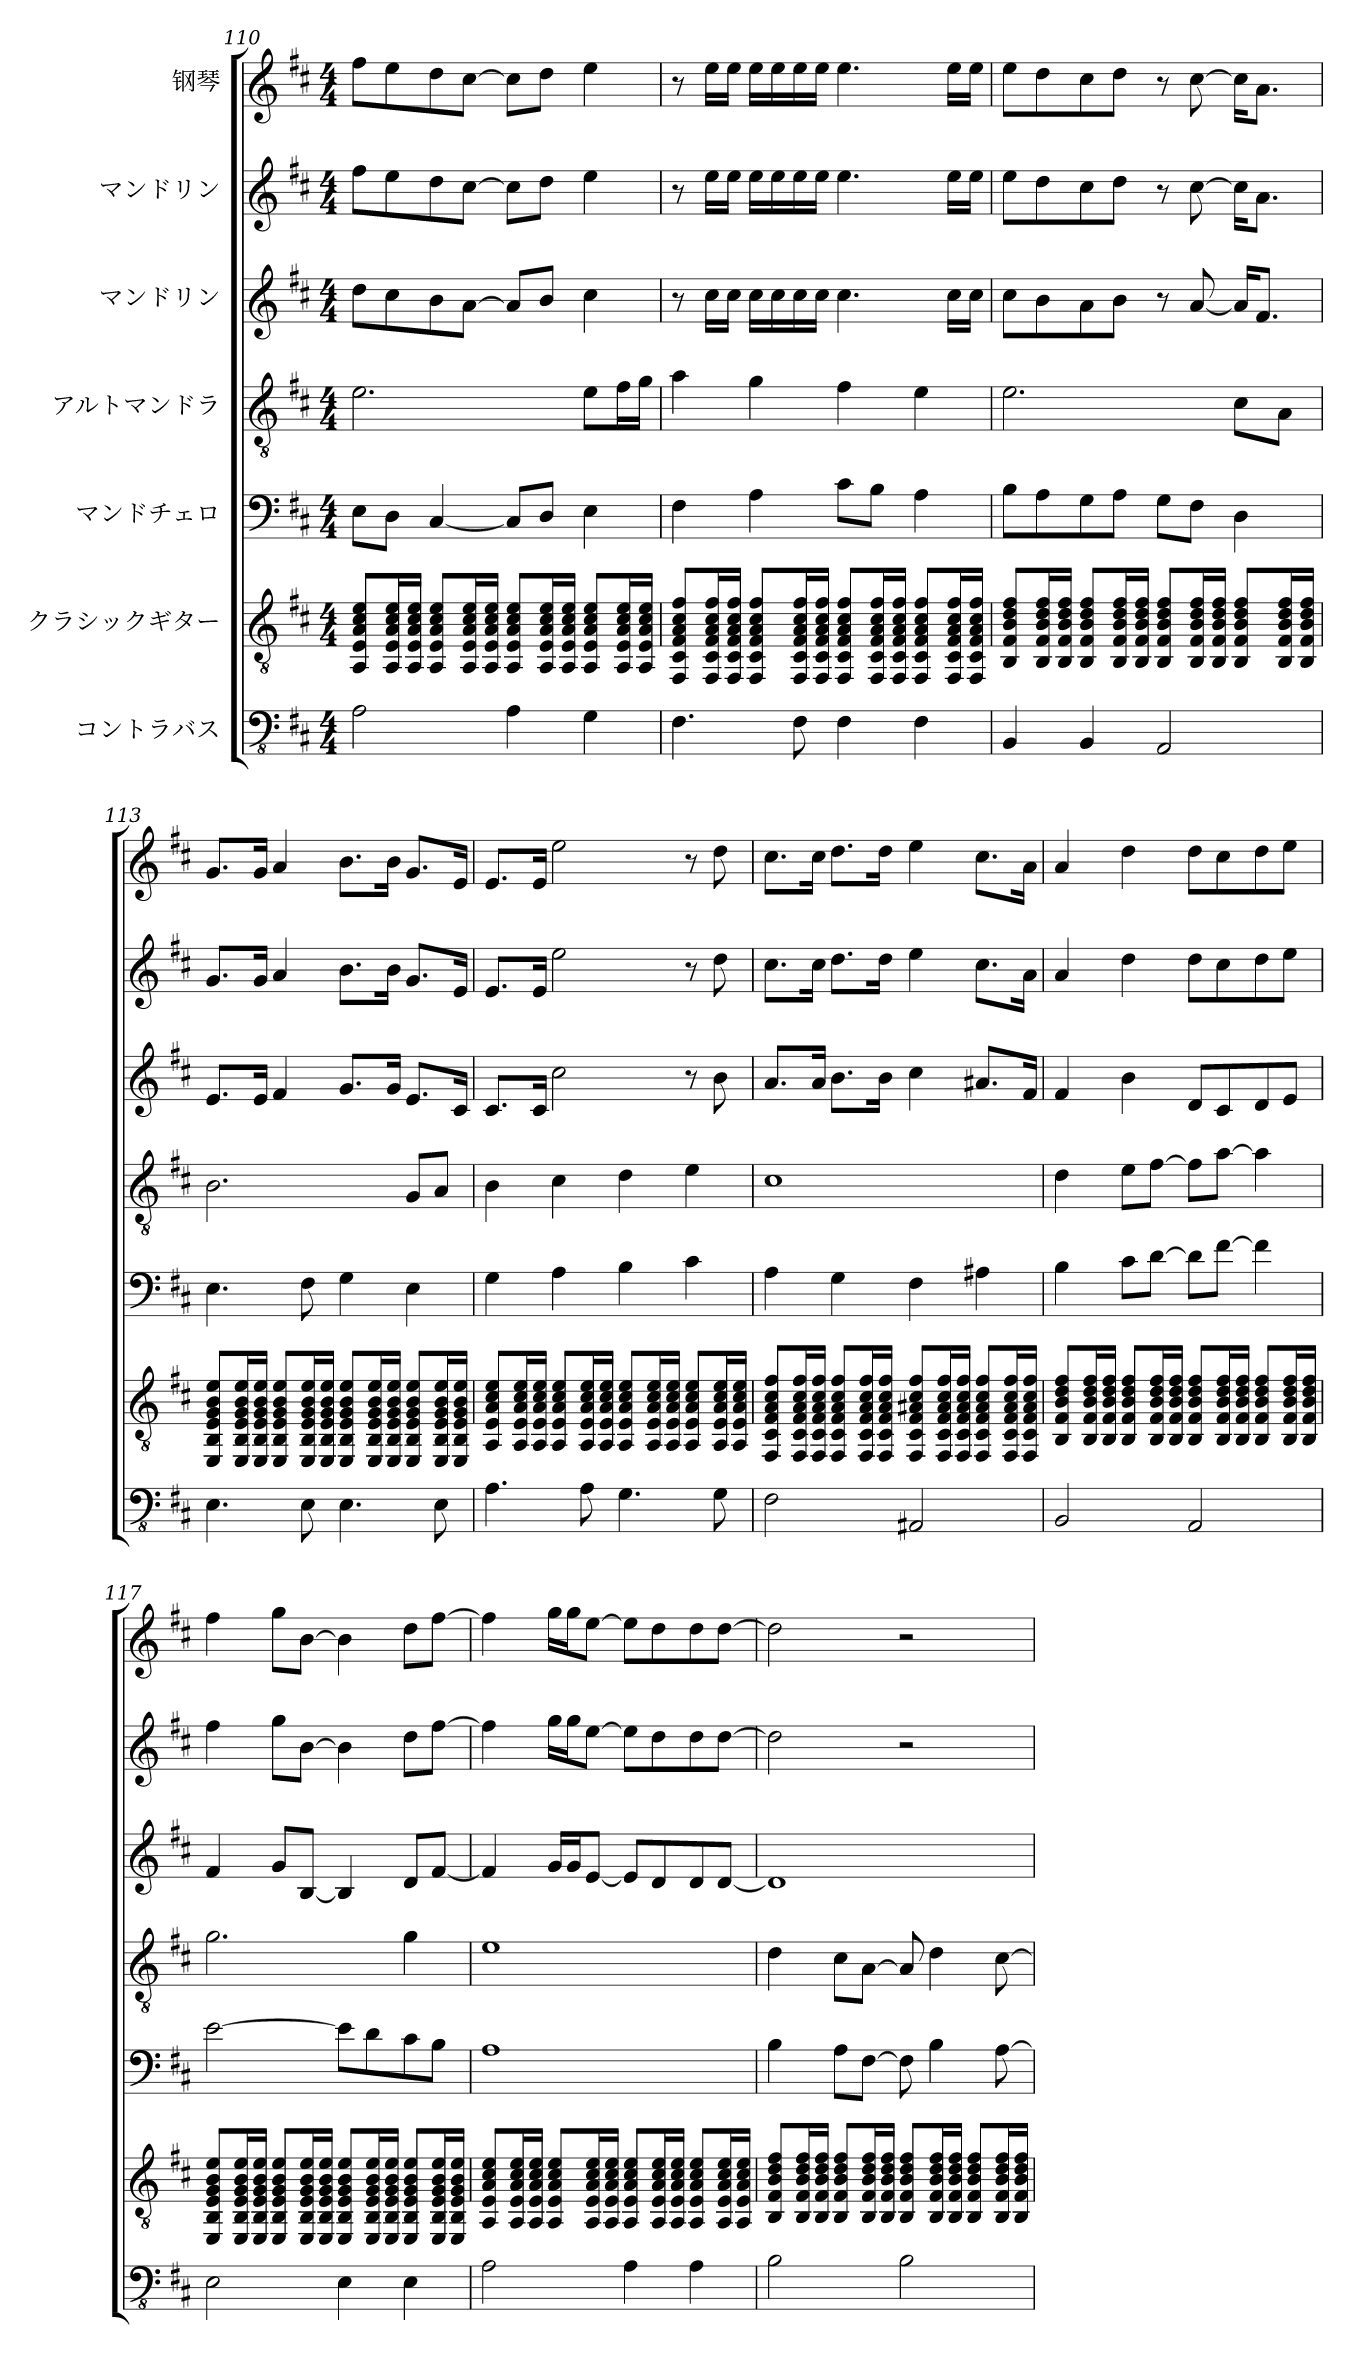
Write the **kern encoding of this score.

**kern	**kern	**kern	**kern	**kern	**kern	**kern
*part7	*part6	*part5	*part4	*part3	*part2	*part1
*staff7	*staff6	*staff5	*staff4	*staff3	*staff2	*staff1
*I"コントラバス	*I"クラシックギター	*I"マンドチェロ	*I"アルトマンドラ	*I"マンドリン	*I"マンドリン	*I"钢琴
*clefFv4	*clefGv2	*clefF4	*clefGv2	*clefG2	*clefG2	*clefG2
*k[f#c#]	*k[f#c#]	*k[f#c#]	*k[f#c#]	*k[f#c#]	*k[f#c#]	*k[f#c#]
*M4/4	*M4/4	*M4/4	*M4/4	*M4/4	*M4/4	*M4/4
=110	=110	=110	=110	=110	=110	=110
2AA	8AA 8E 8A 8c# 8eL	8EL	2.e	8ddL	8ff#L	8ff#L
.	16AA 16E 16A 16c# 16eL	8DJ	.	8cc#	8ee	8ee
.	16AA 16E 16A 16c# 16eJJ	.	.	.	.	.
.	8AA 8E 8A 8c# 8eL	[4C#	.	8b	8dd	8dd
.	16AA 16E 16A 16c# 16eL	.	.	[8aJ	[8cc#J	[8cc#J
.	16AA 16E 16A 16c# 16eJJ	.	.	.	.	.
4AA	8AA 8E 8A 8c# 8eL	8C#L]	.	8aL]	8cc#L]	8cc#L]
.	16AA 16E 16A 16c# 16eL	8DJ	.	8bJ	8ddJ	8ddJ
.	16AA 16E 16A 16c# 16eJJ	.	.	.	.	.
4GG	8AA 8E 8A 8c# 8eL	4E	8eL	4cc#	4ee	4ee
.	16AA 16E 16A 16c# 16eL	.	16f#L	.	.	.
.	16AA 16E 16A 16c# 16eJJ	.	16gJJ	.	.	.
=111	=111	=111	=111	=111	=111	=111
4.FF#	8FF# 8C# 8F# 8A 8c# 8f#L	4F#	4a	8r	8r	8r
.	16FF# 16C# 16F# 16A 16c# 16f#L	.	.	16cc#LL	16eeLL	16eeLL
.	16FF# 16C# 16F# 16A 16c# 16f#JJ	.	.	16cc#JJ	16eeJJ	16eeJJ
.	8FF# 8C# 8F# 8A 8c# 8f#L	4A	4g	16cc#LL	16eeLL	16eeLL
.	.	.	.	16cc#	16ee	16ee
8FF#	16FF# 16C# 16F# 16A 16c# 16f#L	.	.	16cc#	16ee	16ee
.	16FF# 16C# 16F# 16A 16c# 16f#JJ	.	.	16cc#JJ	16eeJJ	16eeJJ
4FF#	8FF# 8C# 8F# 8A 8c# 8f#L	8c#L	4f#	4.cc#	4.ee	4.ee
.	16FF# 16C# 16F# 16A 16c# 16f#L	8BJ	.	.	.	.
.	16FF# 16C# 16F# 16A 16c# 16f#JJ	.	.	.	.	.
4FF#	8FF# 8C# 8F# 8A 8c# 8f#L	4A	4e	.	.	.
.	16FF# 16C# 16F# 16A 16c# 16f#L	.	.	16cc#LL	16eeLL	16eeLL
.	16FF# 16C# 16F# 16A 16c# 16f#JJ	.	.	16cc#JJ	16eeJJ	16eeJJ
=112	=112	=112	=112	=112	=112	=112
4BBB	8BB 8F# 8B 8d 8f#L	8BL	2.e	8cc#L	8eeL	8eeL
.	16BB 16F# 16B 16d 16f#L	8A	.	8b	8dd	8dd
.	16BB 16F# 16B 16d 16f#JJ	.	.	.	.	.
4BBB	8BB 8F# 8B 8d 8f#L	8G	.	8a	8cc#	8cc#
.	16BB 16F# 16B 16d 16f#L	8AJ	.	8bJ	8ddJ	8ddJ
.	16BB 16F# 16B 16d 16f#JJ	.	.	.	.	.
2AAA	8BB 8F# 8B 8d 8f#L	8GL	.	8r	8r	8r
.	16BB 16F# 16B 16d 16f#L	8F#J	.	[8a	[8cc#	[8cc#
.	16BB 16F# 16B 16d 16f#JJ	.	.	.	.	.
.	8BB 8F# 8B 8d 8f#L	4D	8c#L	16aKL]	16cc#KL]	16cc#KL]
.	.	.	.	8.f#J	8.aJ	8.aJ
.	16BB 16F# 16B 16d 16f#L	.	8AJ	.	.	.
.	16BB 16F# 16B 16d 16f#JJ	.	.	.	.	.
=113	=113	=113	=113	=113	=113	=113
4.EE	8EE 8BB 8E 8G 8B 8eL	4.E	2.B	8.eL	8.gL	8.gL
.	16EE 16BB 16E 16G 16B 16eL	.	.	.	.	.
.	16EE 16BB 16E 16G 16B 16eJJ	.	.	16eJk	16gJk	16gJk
.	8EE 8BB 8E 8G 8B 8eL	.	.	4f#	4a	4a
8EE	16EE 16BB 16E 16G 16B 16eL	8F#	.	.	.	.
.	16EE 16BB 16E 16G 16B 16eJJ	.	.	.	.	.
4.EE	8EE 8BB 8E 8G 8B 8eL	4G	.	8.gL	8.bL	8.bL
.	16EE 16BB 16E 16G 16B 16eL	.	.	.	.	.
.	16EE 16BB 16E 16G 16B 16eJJ	.	.	16gJk	16bJk	16bJk
.	8EE 8BB 8E 8G 8B 8eL	4E	8GL	8.eL	8.gL	8.gL
8EE	16EE 16BB 16E 16G 16B 16eL	.	8AJ	.	.	.
.	16EE 16BB 16E 16G 16B 16eJJ	.	.	16c#Jk	16eJk	16eJk
=114	=114	=114	=114	=114	=114	=114
4.AA	8AA 8E 8A 8c# 8eL	4G	4B	8.c#L	8.eL	8.eL
.	16AA 16E 16A 16c# 16eL	.	.	.	.	.
.	16AA 16E 16A 16c# 16eJJ	.	.	16c#Jk	16eJk	16eJk
.	8AA 8E 8A 8c# 8eL	4A	4c#	2cc#	2ee	2ee
8AA	16AA 16E 16A 16c# 16eL	.	.	.	.	.
.	16AA 16E 16A 16c# 16eJJ	.	.	.	.	.
4.GG	8AA 8E 8A 8c# 8eL	4B	4d	.	.	.
.	16AA 16E 16A 16c# 16eL	.	.	.	.	.
.	16AA 16E 16A 16c# 16eJJ	.	.	.	.	.
.	8AA 8E 8A 8c# 8eL	4c#	4e	8r	8r	8r
8GG	16AA 16E 16A 16c# 16eL	.	.	8b	8dd	8dd
.	16AA 16E 16A 16c# 16eJJ	.	.	.	.	.
=115	=115	=115	=115	=115	=115	=115
2FF#	8FF# 8C# 8F# 8A 8c# 8f#L	4A	1c#	8.aL	8.cc#L	8.cc#L
.	16FF# 16C# 16F# 16A 16c# 16f#L	.	.	.	.	.
.	16FF# 16C# 16F# 16A 16c# 16f#JJ	.	.	16aJk	16cc#Jk	16cc#Jk
.	8FF# 8C# 8F# 8A 8c# 8f#L	4G	.	8.bL	8.ddL	8.ddL
.	16FF# 16C# 16F# 16A 16c# 16f#L	.	.	.	.	.
.	16FF# 16C# 16F# 16A 16c# 16f#JJ	.	.	16bJk	16ddJk	16ddJk
2AAA#X	8FF# 8C# 8F# 8A#X 8c# 8f#L	4F#	.	4cc#	4ee	4ee
.	16FF# 16C# 16F# 16A# 16c# 16f#L	.	.	.	.	.
.	16FF# 16C# 16F# 16A# 16c# 16f#JJ	.	.	.	.	.
.	8FF# 8C# 8F# 8A# 8c# 8f#L	4A#X	.	8.a#XL	8.cc#L	8.cc#L
.	16FF# 16C# 16F# 16A# 16c# 16f#L	.	.	.	.	.
.	16FF# 16C# 16F# 16A# 16c# 16f#JJ	.	.	16f#Jk	16aJk	16aJk
=116	=116	=116	=116	=116	=116	=116
2BBB	8BB 8F# 8B 8d 8f#L	4B	4d	4f#	4a	4a
.	16BB 16F# 16B 16d 16f#L	.	.	.	.	.
.	16BB 16F# 16B 16d 16f#JJ	.	.	.	.	.
.	8BB 8F# 8B 8d 8f#L	8c#L	8eL	4b	4dd	4dd
.	16BB 16F# 16B 16d 16f#L	[8dJ	[8f#J	.	.	.
.	16BB 16F# 16B 16d 16f#JJ	.	.	.	.	.
2AAA	8BB 8F# 8B 8d 8f#L	8dL]	8f#L]	8dL	8ddL	8ddL
.	16BB 16F# 16B 16d 16f#L	[8f#J	[8aJ	8c#	8cc#	8cc#
.	16BB 16F# 16B 16d 16f#JJ	.	.	.	.	.
.	8BB 8F# 8B 8d 8f#L	4f#]	4a]	8d	8dd	8dd
.	16BB 16F# 16B 16d 16f#L	.	.	8eJ	8eeJ	8eeJ
.	16BB 16F# 16B 16d 16f#JJ	.	.	.	.	.
=117	=117	=117	=117	=117	=117	=117
2EE	8EE 8BB 8E 8G 8B 8eL	[2e	2.g	4f#	4ff#	4ff#
.	16EE 16BB 16E 16G 16B 16eL	.	.	.	.	.
.	16EE 16BB 16E 16G 16B 16eJJ	.	.	.	.	.
.	8EE 8BB 8E 8G 8B 8eL	.	.	8gL	8ggL	8ggL
.	16EE 16BB 16E 16G 16B 16eL	.	.	[8BJ	[8bJ	[8bJ
.	16EE 16BB 16E 16G 16B 16eJJ	.	.	.	.	.
4EE	8EE 8BB 8E 8G 8B 8eL	8eL]	.	4B]	4b]	4b]
.	16EE 16BB 16E 16G 16B 16eL	8d	.	.	.	.
.	16EE 16BB 16E 16G 16B 16eJJ	.	.	.	.	.
4EE	8EE 8BB 8E 8G 8B 8eL	8c#	4g	8dL	8ddL	8ddL
.	16EE 16BB 16E 16G 16B 16eL	8BJ	.	[8f#J	[8ff#J	[8ff#J
.	16EE 16BB 16E 16G 16B 16eJJ	.	.	.	.	.
=118	=118	=118	=118	=118	=118	=118
2AA	8AA 8E 8A 8c# 8eL	1A	1e	4f#]	4ff#]	4ff#]
.	16AA 16E 16A 16c# 16eL	.	.	.	.	.
.	16AA 16E 16A 16c# 16eJJ	.	.	.	.	.
.	8AA 8E 8A 8c# 8eL	.	.	16gLL	16ggLL	16ggLL
.	.	.	.	16gJ	16ggJ	16ggJ
.	16AA 16E 16A 16c# 16eL	.	.	[8eJ	[8eeJ	[8eeJ
.	16AA 16E 16A 16c# 16eJJ	.	.	.	.	.
4AA	8AA 8E 8A 8c# 8eL	.	.	8eL]	8eeL]	8eeL]
.	16AA 16E 16A 16c# 16eL	.	.	8d	8dd	8dd
.	16AA 16E 16A 16c# 16eJJ	.	.	.	.	.
4AA	8AA 8E 8A 8c# 8eL	.	.	8d	8dd	8dd
.	16AA 16E 16A 16c# 16eL	.	.	[8dJ	[8ddJ	[8ddJ
.	16AA 16E 16A 16c# 16eJJ	.	.	.	.	.
=119	=119	=119	=119	=119	=119	=119
2BB	8BB 8F# 8B 8d 8f#L	4B	4d	1d]	2dd]	2dd]
.	16BB 16F# 16B 16d 16f#L	.	.	.	.	.
.	16BB 16F# 16B 16d 16f#JJ	.	.	.	.	.
.	8BB 8F# 8B 8d 8f#L	8AL	8c#L	.	.	.
.	16BB 16F# 16B 16d 16f#L	[8F#J	[8AJ	.	.	.
.	16BB 16F# 16B 16d 16f#JJ	.	.	.	.	.
2BB	8BB 8F# 8B 8d 8f#L	8F#]	8A]	.	2r	2r
.	16BB 16F# 16B 16d 16f#L	4B	4d	.	.	.
.	16BB 16F# 16B 16d 16f#JJ	.	.	.	.	.
.	8BB 8F# 8B 8d 8f#L	.	.	.	.	.
.	16BB 16F# 16B 16d 16f#L	[8A	[8c#	.	.	.
.	16BB 16F# 16B 16d 16f#JJ	.	.	.	.	.
=	=	=	=	=	=	=
*-	*-	*-	*-	*-	*-	*-
